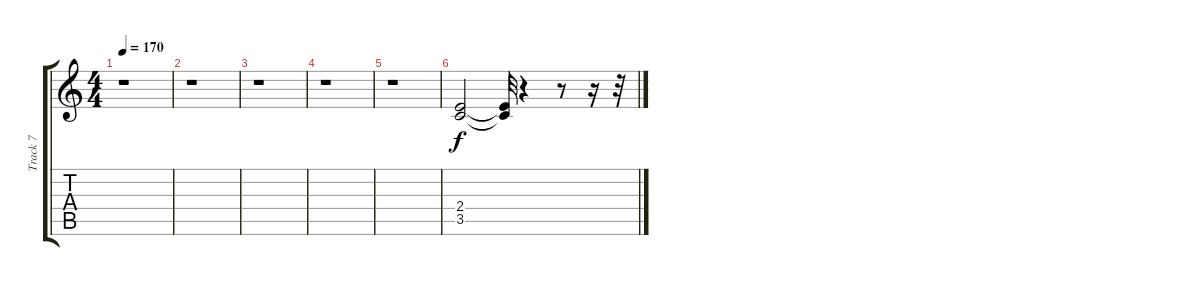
\track ("Track 7" "Track 7") {instrument distortionguitar}
\staff {score tabs}
\tuning (E4 B3 G3 D3 A2 E2) {hide}
\ts (4 4)
\tempo 170
\clef g2
\ks c
r.1{dy f} |
r.1 |
r.1 |
r.1 |
r.1 |
(2.4 3.5).2 (2.4{t} 3.5{t}).32 r.4 r.8 r.16 r.32
